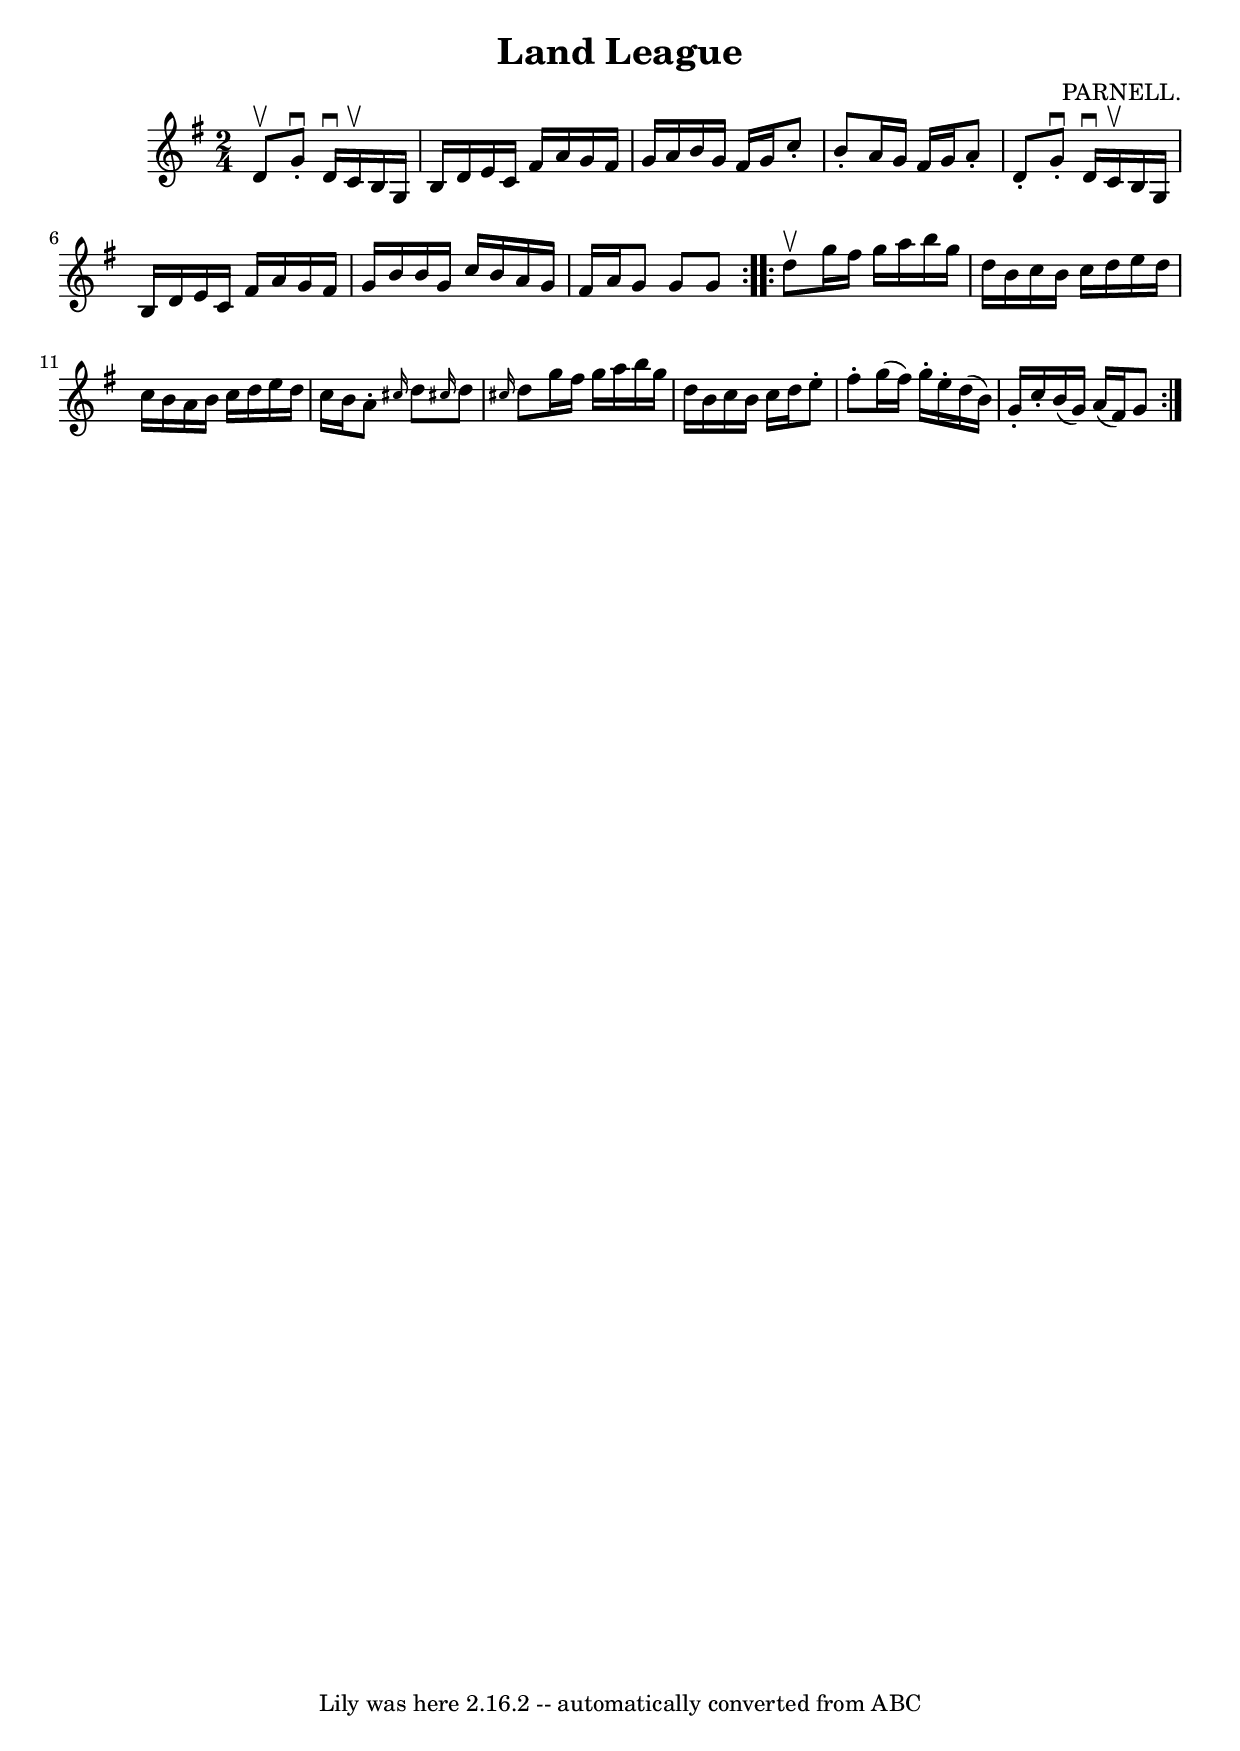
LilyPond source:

\version "2.16.2"
\include "Mammoth.ily"
\header {
  %% book = "Ryan's Mammoth Collection"
 composer = "PARNELL."
 crossRefNumber = "1"
 footnotes = "\\\\314"
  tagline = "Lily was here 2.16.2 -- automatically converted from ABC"
  title = "Land League"

}
voicedefault =  {



  \repeat volta 2 {

    \time 2/4 
    \key g \major d'8^\upbow  |
 g'8^\downbow-. d'16^\downbow c'16^\upbow b16 g16 b16 d'16    |
 e'16 c'16 fs'16 a'16 g'16 fs'16 g'16 a'16     |
 b'16 g'16 fs'16 g'16 c''8-. b'8-.    |
 a'16 g'16 fs'16 g'16 a'8-. d'8-.    |
 g'8^\downbow-. d'16^\downbow c'16^\upbow b16 g16 b16 d'16    |
 e'16 c'16 fs'16 a'16 g'16 fs'16 g'16 b'16     |
 b'16 g'16 c''16 b'16 a'16 g'16 fs'16 a'16     |
 g'8 g'8 g'8  
  }     

  \repeat volta 2 { d''8^\upbow  |
 g''16 fs''16 g''16 a''16 b''16 g''16 d''16 b'16     |
 c''16 b'16 c''16 d''16 e''16 d''16 c''16 b'16     |
 a'16 b'16 c''16 d''16 e''16 d''16 c''16 b'16     |
 a'8-. \grace {    
 cs''16  
    } d''8  \grace { cs''!16  
		   } d''8  \grace { cs''!16  
				  } d''8     |
 g''16 fs''16 g''16 a''16 b''16 g''16 d''16 b'16     |
 c''16 b'16 c''16 d''16 e''8-. fs''8-.   |
 g''16 (fs''16) g''16-. e''16-. d''16 (b'16) g'16-. c''16-.   |
 b'16 (g'16) a'16 (fs'16)   
 g'8  
  }   

}

\score{
  <<

    \context Staff="default"
    {
      \voicedefault 
      
    }

  >>
  \layout {
    
  }
  \midi {
  }

}
